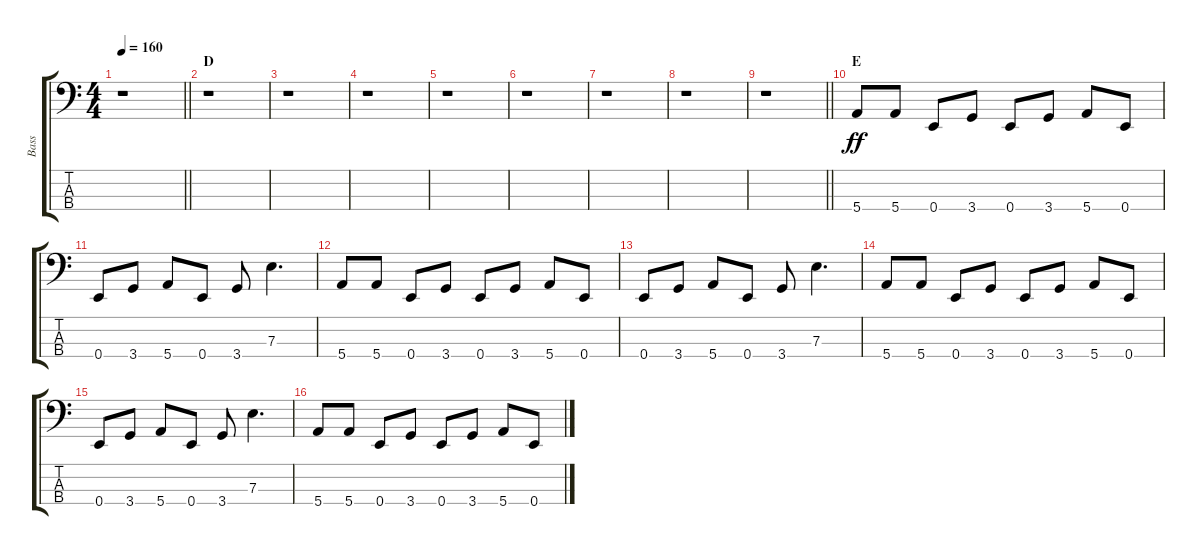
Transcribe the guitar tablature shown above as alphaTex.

\track ("Bass" "Bass") {instrument electricbasspick}
\staff {score tabs}
\tuning (G2 D2 A1 E1) {hide}
\ts (4 4)
\tempo 160
\clef f4
\barLineRight lightlight
\ks c
r.1{dy ff} |
\section ("" "D")
r.1 |
r.1 |
r.1 |
r.1 |
r.1 |
r.1 |
r.1 |
\barLineRight lightlight
r.1 |
\section ("" "E")
5.4.8 5.4.8 0.4.8 3.4.8 0.4.8 3.4.8 5.4.8 0.4.8 |
0.4.8 3.4.8 5.4.8 0.4.8 3.4.8 7.3.4{d} |
5.4.8 5.4.8 0.4.8 3.4.8 0.4.8 3.4.8 5.4.8 0.4.8 |
0.4.8 3.4.8 5.4.8 0.4.8 3.4.8 7.3.4{d} |
5.4.8 5.4.8 0.4.8 3.4.8 0.4.8 3.4.8 5.4.8 0.4.8 |
0.4.8 3.4.8 5.4.8 0.4.8 3.4.8 7.3.4{d} |
5.4.8 5.4.8 0.4.8 3.4.8 0.4.8 3.4.8 5.4.8 0.4.8
